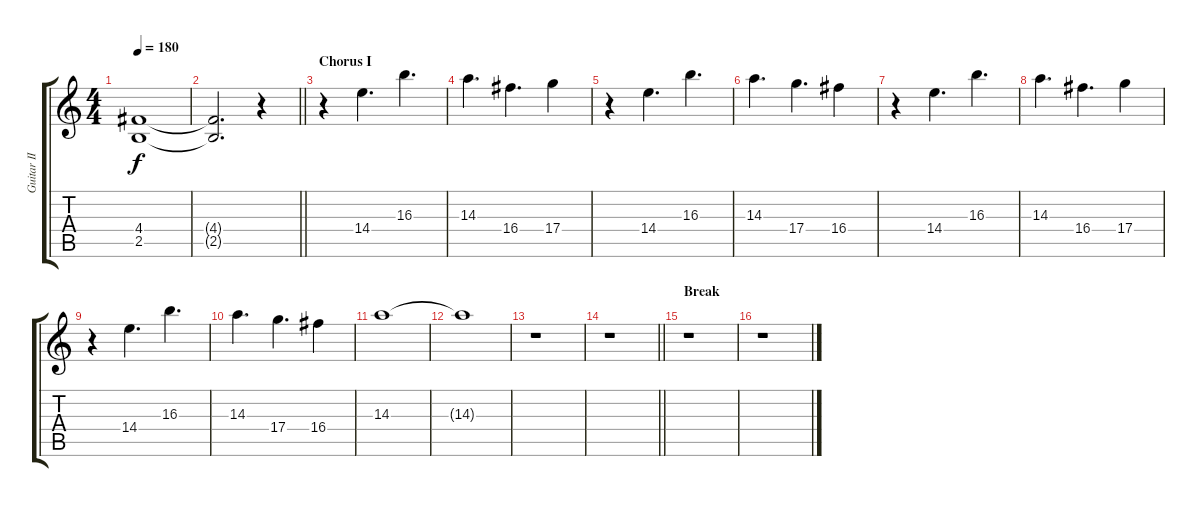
\track ("Guitar II" "Guitar II") {instrument overdrivenguitar}
\staff {score tabs}
\tuning (E4 B3 G3 D3 A2 E2) {hide}
\ts (4 4)
\tempo 180
\clef g2
\ks c
(4.4 2.5).1{dy f} |
\barLineRight lightlight
(4.4{t} 2.5{t}).2{d} r.4 |
\section ("" "Chorus I")
r.4 14.4.4{d} 16.3.4{d} |
14.3.4{d} 16.4.4{d} 17.4.4 |
r.4 14.4.4{d} 16.3.4{d} |
14.3.4{d} 17.4.4{d} 16.4.4 |
r.4 14.4.4{d} 16.3.4{d} |
14.3.4{d} 16.4.4{d} 17.4.4 |
r.4 14.4.4{d} 16.3.4{d} |
14.3.4{d} 17.4.4{d} 16.4.4 |
14.3.1 |
14.3{t}.1{volume 0} |
r.1 |
\barLineRight lightlight
r.1 |
\section ("" "Break")
r.1 |
r.1
